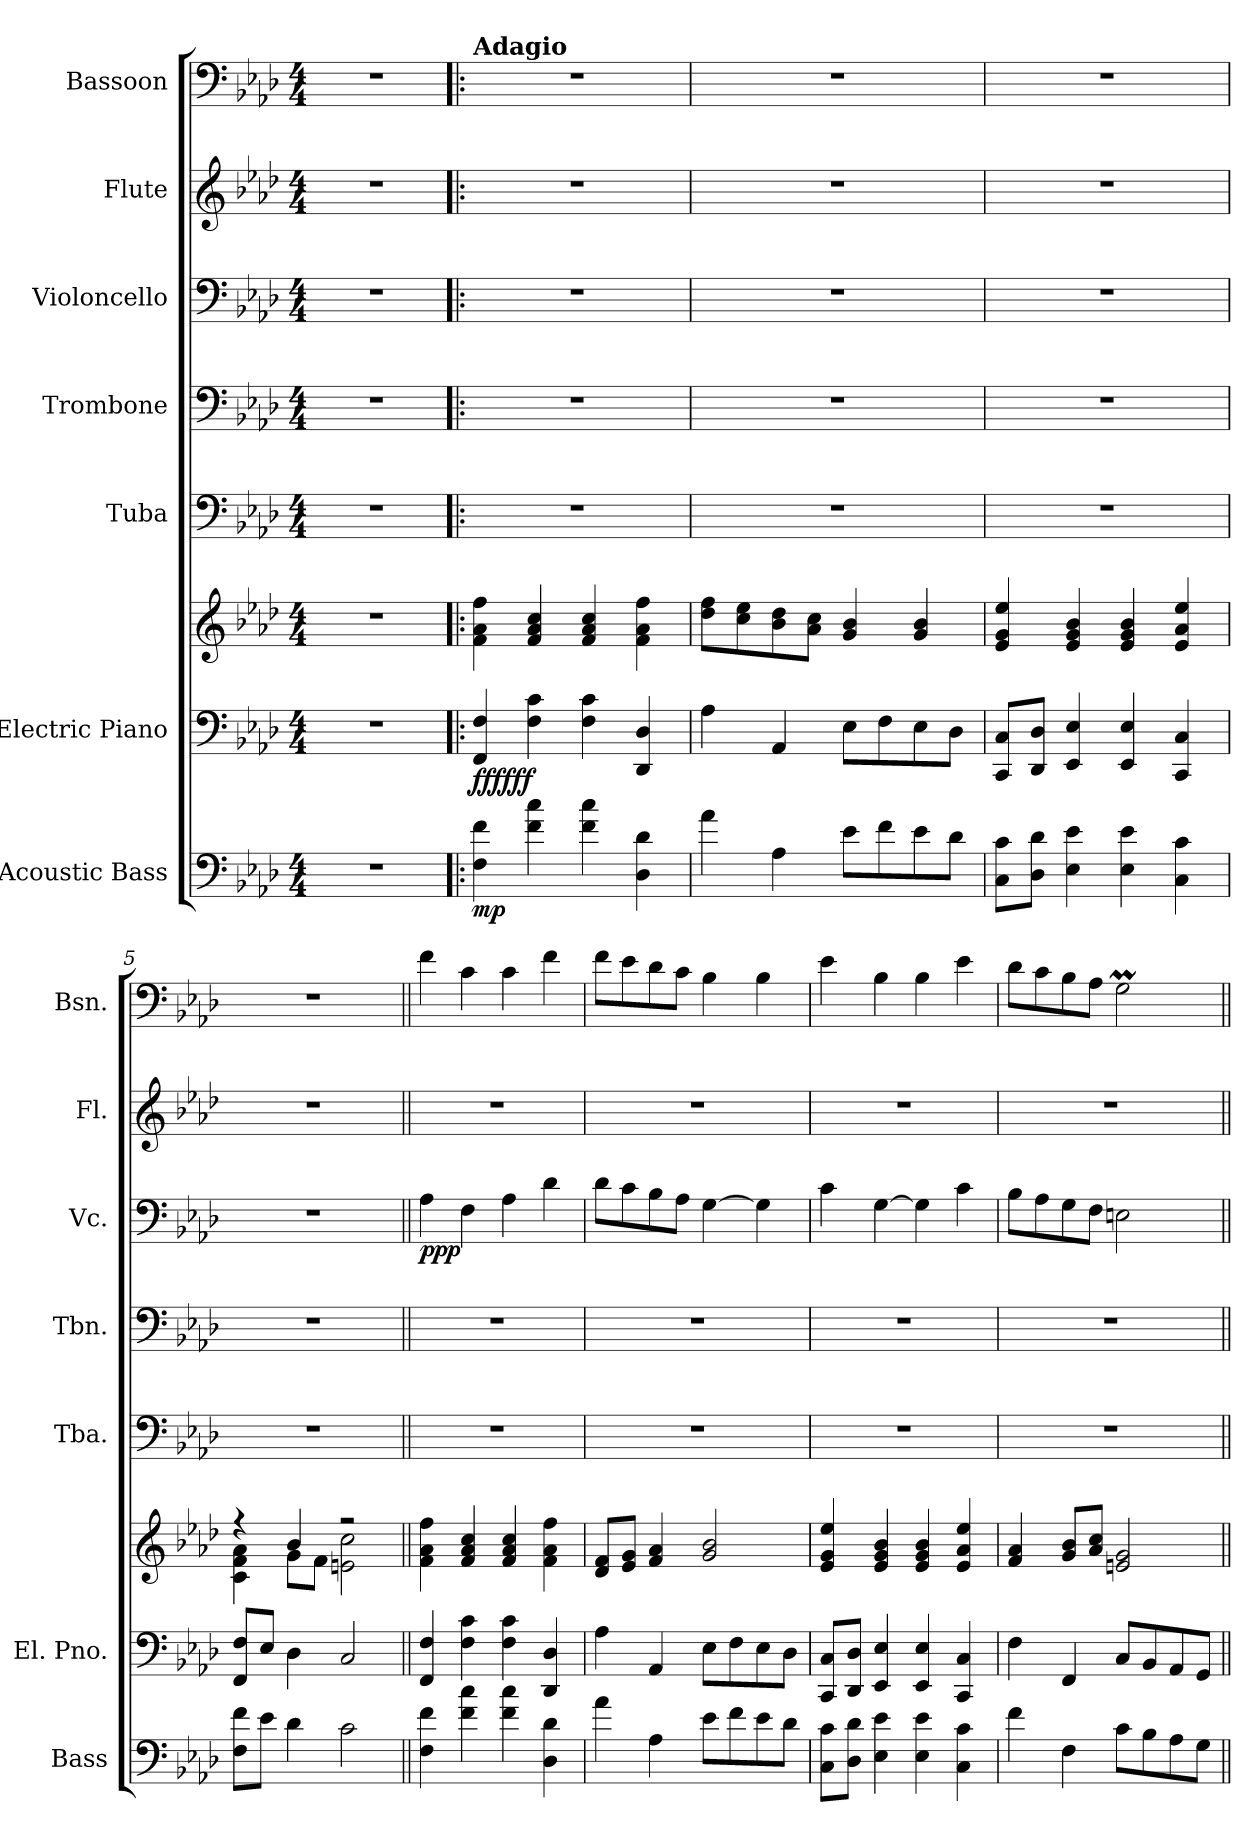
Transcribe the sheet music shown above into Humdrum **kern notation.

**kern	**dynam	**kern	**kern	**dynam	**kern	**kern	**kern	**dynam	**kern	**kern
*part7	*part7	*part6	*part6	*part6	*part5	*part4	*part3	*part3	*part2	*part1
*staff8	*staff8	*staff7	*staff6	*staff6/7	*staff5	*staff4	*staff3	*staff3	*staff2	*staff1
*I"Acoustic Bass	*	*I"Electric Piano	*	*	*I"Tuba	*I"Trombone	*I"Violoncello	*	*I"Flute	*I"Bassoon
*I'Bass	*	*I'El. Pno.	*	*	*I'Tba.	*I'Tbn.	*I'Vc.	*	*I'Fl.	*I'Bsn.
*clefF4	*	*clefF4	*clefG2	*	*clefF4	*clefF4	*clefF4	*	*clefG2	*clefF4
*ITrd7c12	*	*	*	*	*	*	*	*	*	*
*k[b-e-a-d-]	*	*k[b-e-a-d-]	*k[b-e-a-d-]	*	*k[b-e-a-d-]	*k[b-e-a-d-]	*k[b-e-a-d-]	*	*k[b-e-a-d-]	*k[b-e-a-d-]
*M4/4	*	*M4/4	*M4/4	*	*M4/4	*M4/4	*M4/4	*	*M4/4	*M4/4
=1	=1	=1	=1	=1	=1	=1	=1	=1	=1	=1
1r	.	1r	1r	.	1r	1r	1r	.	1r	1r
=2!|:	=2!|:	=2!|:	=2!|:	=2!|:	=2!|:	=2!|:	=2!|:	=2!|:	=2!|:	=2!|:
!	!	!	!	!	!	!	!	!	!	!LO:TX:a:B:t=Adagio
!	!LO:DY:b	!	!	!LO:DY:b=2	!	!	!	!	!	!
!	!	!	!	!LO:DY:n=1:b	!	!	!	!	!	!
4FF\ 4F\	mp	4FF/ 4F/	4f\ 4a-\ 4ff\	fff fff	1r	1r	1r	.	1r	1r
4F\ 4c\	.	4F\ 4c\	4f/ 4a-/ 4cc/	.	.	.	.	.	.	.
4F\ 4c\	.	4F\ 4c\	4f/ 4a-/ 4cc/	.	.	.	.	.	.	.
4DD-\ 4D-\	.	4DD-/ 4D-/	4f\ 4a-\ 4ff\	.	.	.	.	.	.	.
=3	=3	=3	=3	=3	=3	=3	=3	=3	=3	=3
4A-\	.	4A-\	8dd-\ 8ff\L	.	1r	1r	1r	.	1r	1r
.	.	.	8cc\ 8ee-\	.	.	.	.	.	.	.
4AA-\	.	4AA-/	8b-\ 8dd-\	.	.	.	.	.	.	.
.	.	.	8a-\ 8cc\J	.	.	.	.	.	.	.
8E-\L	.	8E-\L	4g/ 4b-/	.	.	.	.	.	.	.
8F\	.	8F\	.	.	.	.	.	.	.	.
8E-\	.	8E-\	4g/ 4b-/	.	.	.	.	.	.	.
8D-\J	.	8D-\J	.	.	.	.	.	.	.	.
=4	=4	=4	=4	=4	=4	=4	=4	=4	=4	=4
8CC\ 8C\L	.	8CC/ 8C/L	4e-/ 4g/ 4ee-/	.	1r	1r	1r	.	1r	1r
8DD-\ 8D-\J	.	8DD-/ 8D-/J	.	.	.	.	.	.	.	.
4EE-\ 4E-\	.	4EE-/ 4E-/	4e-/ 4g/ 4b-/	.	.	.	.	.	.	.
4EE-\ 4E-\	.	4EE-/ 4E-/	4e-/ 4g/ 4b-/	.	.	.	.	.	.	.
4CC\ 4C\	.	4CC/ 4C/	4e-/ 4a-/ 4ee-/	.	.	.	.	.	.	.
=5	=5	=5	=5	=5	=5	=5	=5	=5	=5	=5
*	*	*	*^	*	*	*	*	*	*	*
8FF\ 8F\L	.	8FF/ 8F/L	4r	4c\ 4f\ 4a-\	.	1r	1r	1r	.	1r	1r
8E-\J	.	8E-/J	.	.	.	.	.	.	.	.	.
4D-\	.	4D-\	4b-/	8g\L	.	.	.	.	.	.	.
.	.	.	.	8f\J	.	.	.	.	.	.	.
2C\	.	2C/	2r	2en\ 2cc\	.	.	.	.	.	.	.
!!LO:PB:g=z
=6||	=6||	=6||	=6||	=6||	=6||	=6||	=6||	=6||	=6||	=6||	=6||
!	!	!	!	!	!	!	!	!	!LO:DY:b	!	!
*	*	*	*v	*v	*	*	*	*	*	*	*
4FF\ 4F\	.	4FF/ 4F/	4f\ 4a-\ 4ff\	.	1r	1r	4A-\	ppp	1r	4f\
4F\ 4c\	.	4F\ 4c\	4f/ 4a-/ 4cc/	.	.	.	4F\	.	.	4c\
4F\ 4c\	.	4F\ 4c\	4f/ 4a-/ 4cc/	.	.	.	4A-\	.	.	4c\
4DD-\ 4D-\	.	4DD-/ 4D-/	4f\ 4a-\ 4ff\	.	.	.	4d-\	.	.	4f\
=7	=7	=7	=7	=7	=7	=7	=7	=7	=7	=7
4A-\	.	4A-\	8d-/ 8f/L	.	1r	1r	8d-\L	.	1r	8f\L
.	.	.	8e-/ 8g/J	.	.	.	8c\	.	.	8e-\
4AA-\	.	4AA-/	4f/ 4a-/	.	.	.	8B-\	.	.	8d-\
.	.	.	.	.	.	.	8A-\J	.	.	8c\J
8E-\L	.	8E-\L	2g/ 2b-/	.	.	.	[4G\	.	.	4B-\
8F\	.	8F\	.	.	.	.	.	.	.	.
8E-\	.	8E-\	.	.	.	.	4G\]	.	.	4B-\
8D-\J	.	8D-\J	.	.	.	.	.	.	.	.
=8	=8	=8	=8	=8	=8	=8	=8	=8	=8	=8
8CC\ 8C\L	.	8CC/ 8C/L	4e-/ 4g/ 4ee-/	.	1r	1r	4c\	.	1r	4e-\
8DD-\ 8D-\J	.	8DD-/ 8D-/J	.	.	.	.	.	.	.	.
4EE-\ 4E-\	.	4EE-/ 4E-/	4e-/ 4g/ 4b-/	.	.	.	[4G\	.	.	4B-\
4EE-\ 4E-\	.	4EE-/ 4E-/	4e-/ 4g/ 4b-/	.	.	.	4G\]	.	.	4B-\
4CC\ 4C\	.	4CC/ 4C/	4e-/ 4a-/ 4ee-/	.	.	.	4c\	.	.	4e-\
=9	=9	=9	=9	=9	=9	=9	=9	=9	=9	=9
4F\	.	4F\	4f/ 4a-/	.	1r	1r	8B-\L	.	1r	8d-\L
.	.	.	.	.	.	.	8A-\	.	.	8c\
4FF\	.	4FF/	8g/ 8b-/L	.	.	.	8G\	.	.	8B-\
.	.	.	8a-/ 8cc/J	.	.	.	8F\J	.	.	8A-\J
8C\L	.	8C/L	2en/ 2g/	.	.	.	2En\	.	.	2Gm\
8BB-\	.	8BB-/	.	.	.	.	.	.	.	.
8AA-\	.	8AA-/	.	.	.	.	.	.	.	.
8GG\J	.	8GG/J	.	.	.	.	.	.	.	.
=||	=||	=||	=||	=||	=||	=||	=||	=||	=||	=||
*-	*-	*-	*-	*-	*-	*-	*-	*-	*-	*-
